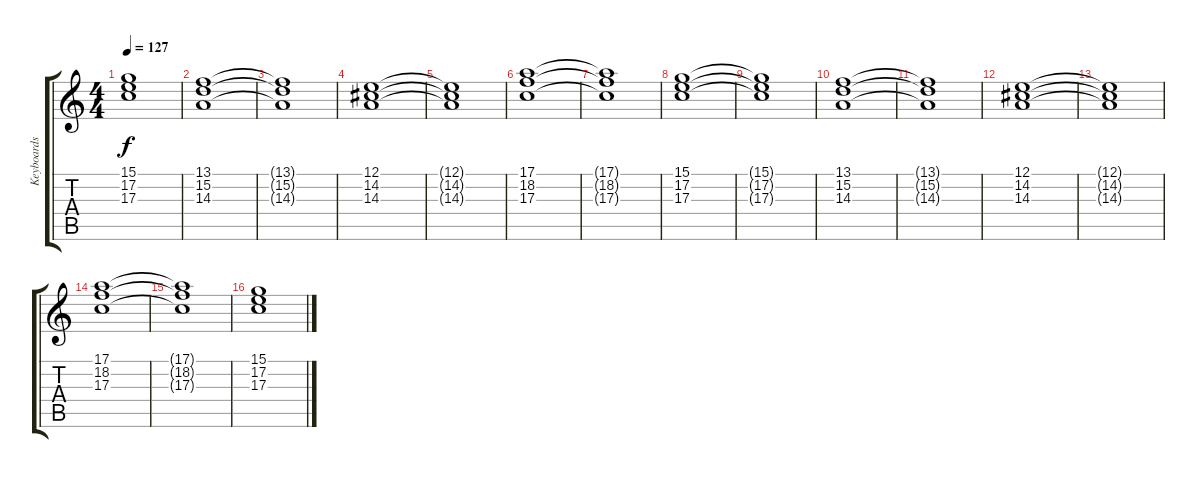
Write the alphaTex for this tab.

\track ("Keyboards" "Keyboards") {instrument synthstrings1}
\staff {score tabs}
\tuning (E4 B3 G3 D3 A2 E2) {hide}
\ts (4 4)
\tempo 127
\clef g2
\ks c
(15.1{t} 17.2{t} 17.3{t}).1{dy f} |
(13.1 15.2 14.3).1 |
(13.1{t} 15.2{t} 14.3{t}).1 |
(12.1 14.2 14.3).1 |
(12.1{t} 14.2{t} 14.3{t}).1 |
(17.1 18.2 17.3).1{volume 12} |
(17.1{t} 18.2{t} 17.3{t}).1 |
(15.1 17.2 17.3).1 |
(15.1{t} 17.2{t} 17.3{t}).1 |
(13.1 15.2 14.3).1 |
(13.1{t} 15.2{t} 14.3{t}).1 |
(12.1 14.2 14.3).1 |
(12.1{t} 14.2{t} 14.3{t}).1 |
(17.1 18.2 17.3).1{volume 13} |
(17.1{t} 18.2{t} 17.3{t}).1{volume 12} |
(15.1 17.2 17.3).1{volume 10}
